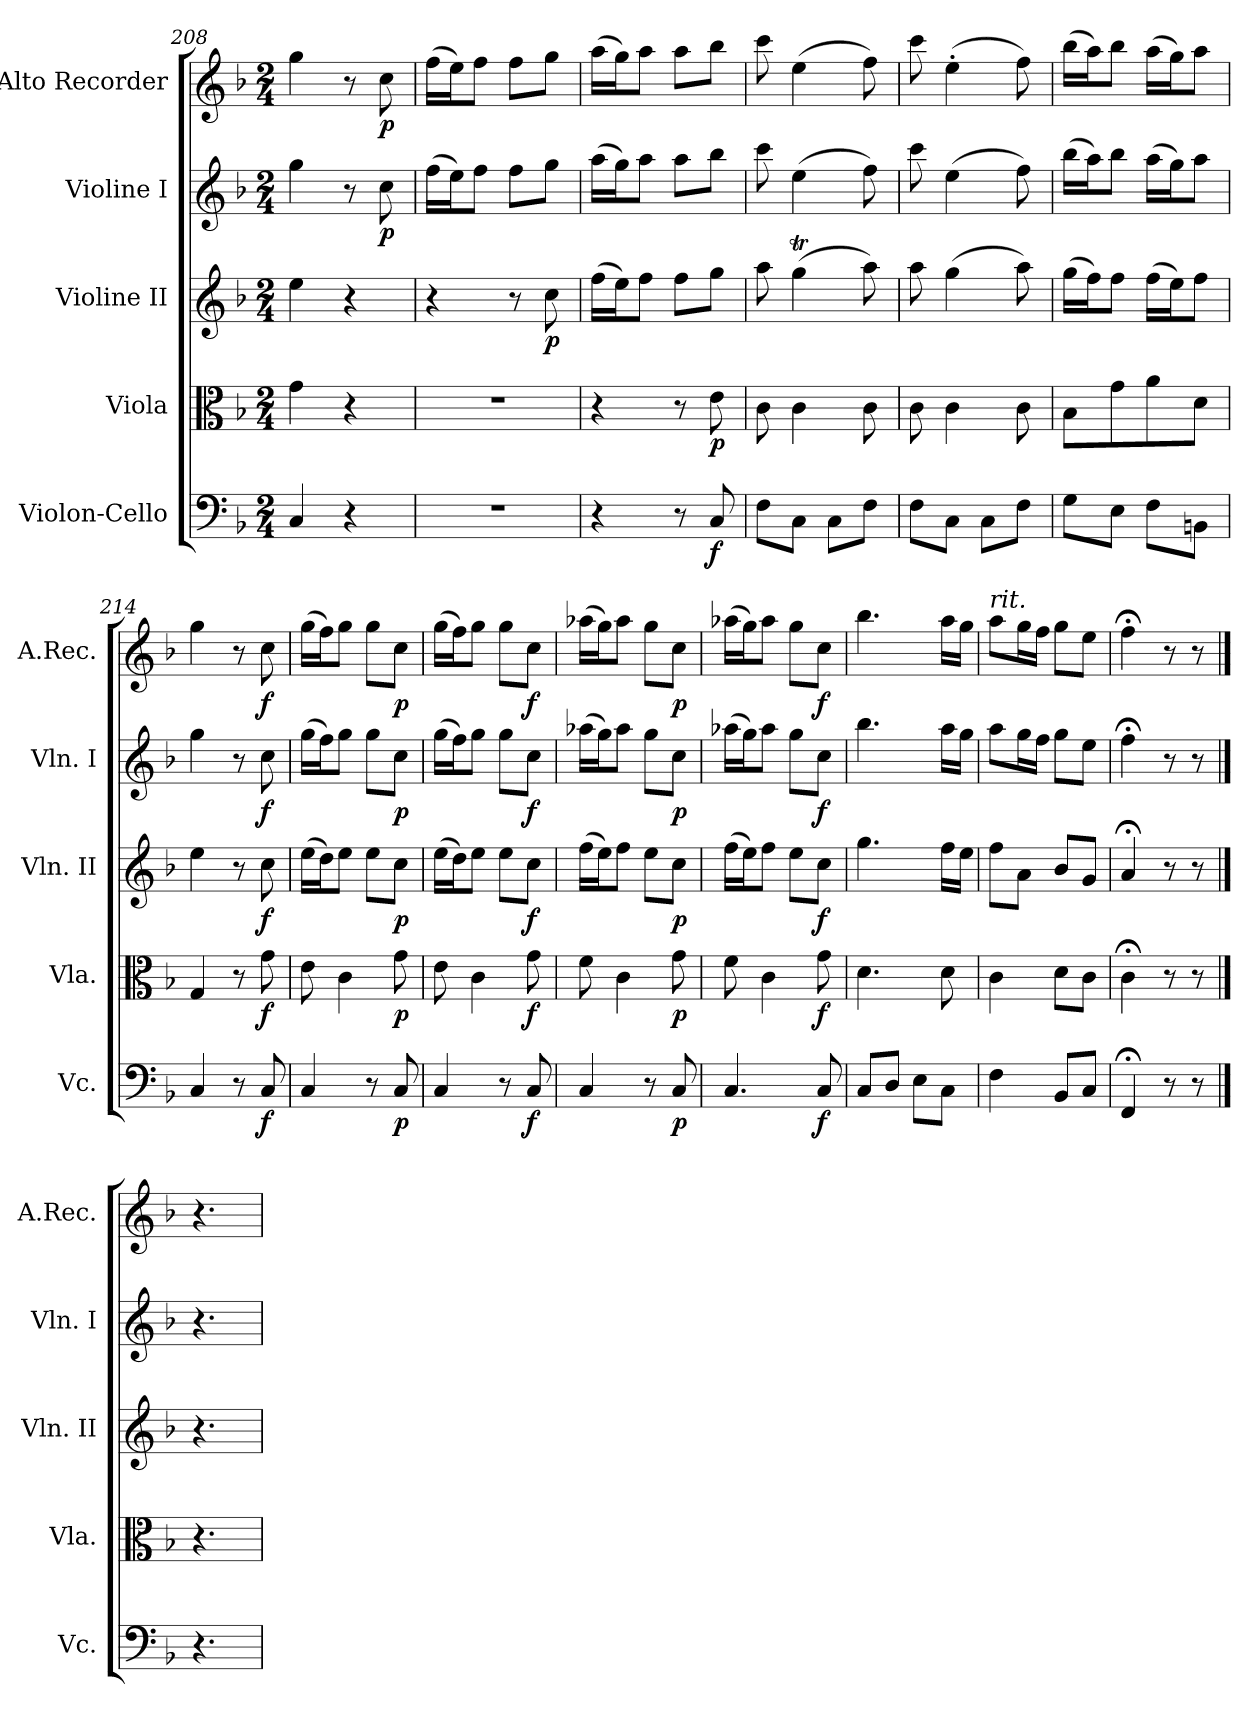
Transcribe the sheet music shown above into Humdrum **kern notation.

**kern	**dynam	**kern	**dynam	**kern	**dynam	**kern	**dynam	**kern	**dynam
*part5	*part5	*part4	*part4	*part3	*part3	*part2	*part2	*part1	*part1
*staff5	*staff5	*staff4	*staff4	*staff3	*staff3	*staff2	*staff2	*staff1	*staff1
*I"Violon-Cello	*	*I"Viola	*	*I"Violine II	*	*I"Violine I	*	*I"Alto Recorder	*
*I'Vc.	*	*I'Vla.	*	*I'Vln. II	*	*I'Vln. I	*	*I'A.Rec.	*
*clefF4	*	*clefC3	*	*clefG2	*	*clefG2	*	*clefG2	*
*k[b-]	*	*k[b-]	*	*k[b-]	*	*k[b-]	*	*k[b-]	*
*M2/4	*	*M2/4	*	*M2/4	*	*M2/4	*	*M2/4	*
=208	=208	=208	=208	=208	=208	=208	=208	=208	=208
4C/	.	4g\	.	4ee\	.	4gg\	.	4gg\	.
4r	.	4r	.	4r	.	8r	.	8r	.
!	!	!	!	!	!	!	!LO:DY:b	!	!LO:DY:b
.	.	.	.	.	.	8cc\	p	8cc\	p
=209	=209	=209	=209	=209	=209	=209	=209	=209	=209
2rF	.	2re	.	4r	.	(>16ff\LL	.	(>16ff\LL	.
.	.	.	.	.	.	16ee\J)	.	16ee\J)	.
.	.	.	.	.	.	8ff\J	.	8ff\J	.
.	.	.	.	8r	.	8ff\L	.	8ff\L	.
!	!	!	!	!	!LO:DY:b	!	!	!	!
.	.	.	.	8cc\	p	8gg\J	.	8gg\J	.
=210	=210	=210	=210	=210	=210	=210	=210	=210	=210
4r	.	4r	.	(>16ff\LL	.	(>16aa\LL	.	(>16aa\LL	.
.	.	.	.	16ee\J)	.	16gg\J)	.	16gg\J)	.
.	.	.	.	8ff\J	.	8aa\J	.	8aa\J	.
8r	.	8r	.	8ff\L	.	8aa\L	.	8aa\L	.
!	!LO:DY:b	!	!LO:DY:b	!	!	!	!	!	!
8C/	f	8e\	p	8gg\J	.	8bb-\J	.	8bb-\J	.
=211	=211	=211	=211	=211	=211	=211	=211	=211	=211
8F\L	.	8c\	.	8aa\	.	8ccc\	.	8ccc\	.
8C\J	.	4c\	.	(>4ggT\	.	(>4ee\	.	(>4ee\	.
8C\L	.	.	.	.	.	.	.	.	.
8F\J	.	8c\	.	8aa\)	.	8ff\)	.	8ff\)	.
=212	=212	=212	=212	=212	=212	=212	=212	=212	=212
8F\L	.	8c\	.	8aa\	.	8ccc\	.	8ccc\	.
8C\J	.	4c\	.	(>4gg\	.	(>4ee\	.	(>4ee'\	.
8C\L	.	.	.	.	.	.	.	.	.
8F\J	.	8c\	.	8aa\)	.	8ff\)	.	8ff\)	.
!!LO:LB:g=z
=213	=213	=213	=213	=213	=213	=213	=213	=213	=213
8G\L	.	8B-\L	.	(>16gg\LL	.	(>16bb-\LL	.	(>16bb-\LL	.
.	.	.	.	16ff\J)	.	16aa\J)	.	16aa\J)	.
8E\J	.	8g\	.	8ff\J	.	8bb-\J	.	8bb-\J	.
8F\L	.	8a\	.	(>16ff\LL	.	(>16aa\LL	.	(>16aa\LL	.
.	.	.	.	16ee\J)	.	16gg\J)	.	16gg\J)	.
8BBn\J	.	8d\J	.	8ff\J	.	8aa\J	.	8aa\J	.
=214	=214	=214	=214	=214	=214	=214	=214	=214	=214
4C/	.	4G/	.	4ee\	.	4gg\	.	4gg\	.
8r	.	8r	.	8r	.	8r	.	8r	.
!	!LO:DY:b	!	!LO:DY:b	!	!LO:DY:b	!	!LO:DY:b	!	!LO:DY:b
8C/	f	8g\	f	8cc\	f	8cc\	f	8cc\	f
=215	=215	=215	=215	=215	=215	=215	=215	=215	=215
4C/	.	8e\	.	(>16ee\LL	.	(>16gg\LL	.	(>16gg\LL	.
.	.	.	.	16dd\J)	.	16ff\J)	.	16ff\J)	.
.	.	4c\	.	8ee\J	.	8gg\J	.	8gg\J	.
8r	.	.	.	8ee\L	.	8gg\L	.	8gg\L	.
!	!LO:DY:b	!	!LO:DY:b	!	!LO:DY:b	!	!LO:DY:b	!	!LO:DY:b
8C/	p	8g\	p	8cc\J	p	8cc\J	p	8cc\J	p
=216	=216	=216	=216	=216	=216	=216	=216	=216	=216
4C/	.	8e\	.	(>16ee\LL	.	(>16gg\LL	.	(>16gg\LL	.
.	.	.	.	16dd\J)	.	16ff\J)	.	16ff\J)	.
.	.	4c\	.	8ee\J	.	8gg\J	.	8gg\J	.
8r	.	.	.	8ee\L	.	8gg\L	.	8gg\L	.
!	!LO:DY:b	!	!LO:DY:b	!	!LO:DY:b	!	!LO:DY:b	!	!LO:DY:b
8C/	f	8g\	f	8cc\J	f	8cc\J	f	8cc\J	f
=217	=217	=217	=217	=217	=217	=217	=217	=217	=217
4C/	.	8f\	.	(>16ff\LL	.	(>16aa-X\LL	.	(>16aa-X\LL	.
.	.	.	.	16ee\J)	.	16gg\J)	.	16gg\J)	.
.	.	4c\	.	8ff\J	.	8aa-\J	.	8aa-\J	.
8r	.	.	.	8ee\L	.	8gg\L	.	8gg\L	.
!	!LO:DY:b	!	!LO:DY:b	!	!LO:DY:b	!	!LO:DY:b	!	!LO:DY:b
8C/	p	8g\	p	8cc\J	p	8cc\J	p	8cc\J	p
=218	=218	=218	=218	=218	=218	=218	=218	=218	=218
4.C/	.	8f\	.	(>16ff\LL	.	(>16aa-X\LL	.	(>16aa-X\LL	.
.	.	.	.	16ee\J)	.	16gg\J)	.	16gg\J)	.
.	.	4c\	.	8ff\J	.	8aa-\J	.	8aa-\J	.
.	.	.	.	8ee\L	.	8gg\L	.	8gg\L	.
!	!LO:DY:b	!	!LO:DY:b	!	!LO:DY:b	!	!LO:DY:b	!	!LO:DY:b
8C/	f	8g\	f	8cc\J	f	8cc\J	f	8cc\J	f
=219	=219	=219	=219	=219	=219	=219	=219	=219	=219
8C/L	.	4.d\	.	4.gg\	.	4.bb-\	.	4.bb-\	.
8D/J	.	.	.	.	.	.	.	.	.
8E\L	.	.	.	.	.	.	.	.	.
8C\J	.	8d\	.	16ff\LL	.	16aa\LL	.	16aa\LL	.
.	.	.	.	16ee\JJ	.	16gg\JJ	.	16gg\JJ	.
=220	=220	=220	=220	=220	=220	=220	=220	=220	=220
*	*	*	*	*	*	*	*	*MM120	*
!	!	!	!	!	!	!	!	!LO:TX:a:i:t=rit.	!
4F\	.	4c\	.	8ff\L	.	8aa\L	.	8aa\L	.
*	*	*	*	*	*	*	*	*MM110	*
.	.	.	.	8a\J	.	16gg\L	.	16gg\L	.
*	*	*	*	*	*	*	*	*MM105	*
.	.	.	.	.	.	16ff\JJ	.	16ff\JJ	.
*	*	*	*	*	*	*	*	*MM100	*
8BB-/L	.	8d\L	.	8b-/L	.	8gg\L	.	8gg\L	.
*	*	*	*	*	*	*	*	*MM90	*
8C/J	.	8c\J	.	8g/J	.	8ee\J	.	8ee\J	.
=221	=221	=221	=221	=221	=221	=221	=221	=221	=221
*	*	*	*	*	*	*	*	*MM80	*
4FF;</	.	4c;<\	.	4a;</	.	4ff;<\	.	4ff;<\	.
*	*	*	*	*	*	*	*	*MM60	*
8r	.	8r	.	8r	.	8r	.	8r	.
8r	.	8r	.	8r	.	8r	.	8r	.
==222	==222	==222	==222	==222	==222	==222	==222	==222	==222
4.r	.	4.r	.	4.r	.	4.r	.	4.r	.
=	=	=	=	=	=	=	=	=	=
*-	*-	*-	*-	*-	*-	*-	*-	*-	*-
